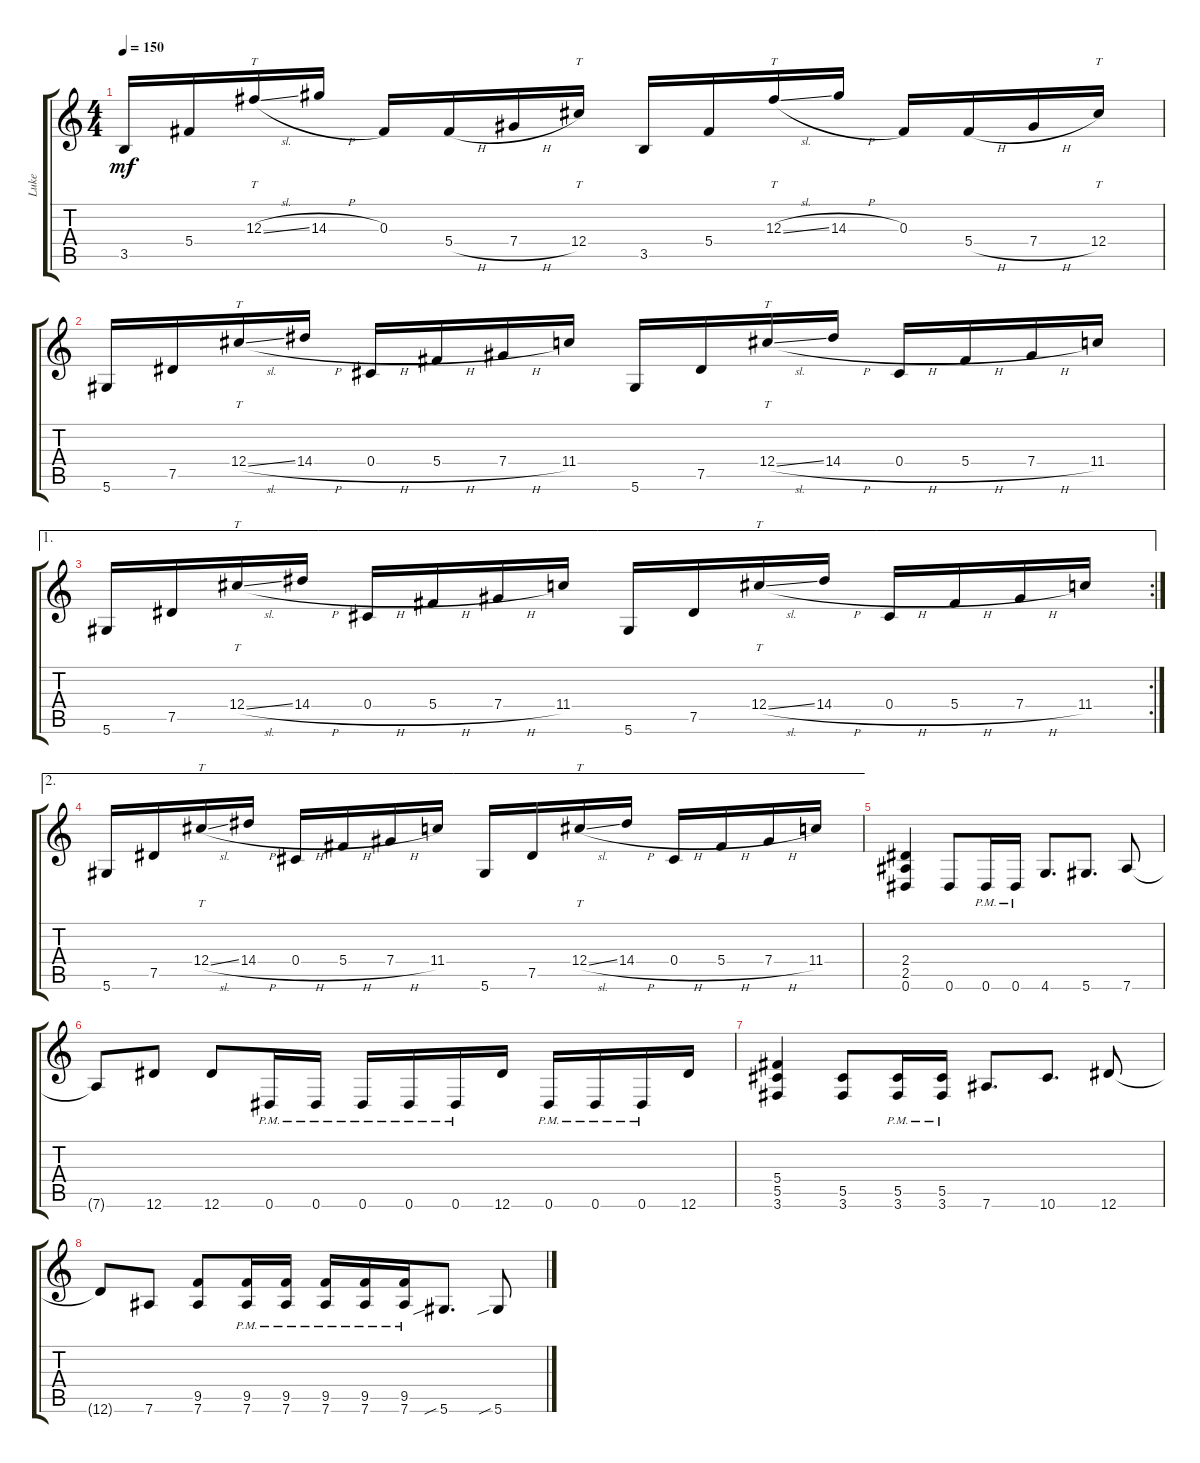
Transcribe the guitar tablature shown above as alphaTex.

\track ("Luke" "Luke") {instrument distortionguitar}
\staff {score tabs}
\tuning (Eb4 Bb3 Gb3 Db3 Ab2 Eb2) {hide}
\ts (4 4)
\tempo 150
\clef g2
\ks c
3.5.16{dy mf} 5.4.16 12.3{sl}.16{tt} 14.3{h}.16 0.3.16 5.4{h}.16 7.4{h}.16 12.4.16{tt} 3.5.16 5.4.16 12.3{sl}.16{tt} 14.3{h}.16 0.3.16 5.4{h}.16 7.4{h}.16 12.4.16{tt} |
5.6.16 7.5.16 12.4{sl}.16{tt} 14.4{h}.16 0.4{h}.16 5.4{h}.16 7.4{h}.16 11.4.16 5.6.16 7.5.16 12.4{sl}.16{tt} 14.4{h}.16 0.4{h}.16 5.4{h}.16 7.4{h}.16 11.4.16 |
\ae 1
\rc 2
5.6.16 7.5.16 12.4{sl}.16{tt} 14.4{h}.16 0.4{h}.16 5.4{h}.16 7.4{h}.16 11.4.16 5.6.16 7.5.16 12.4{sl}.16{tt} 14.4{h}.16 0.4{h}.16 5.4{h}.16 7.4{h}.16 11.4.16 |
\ae 2
5.6.16 7.5.16 12.4{sl}.16{tt} 14.4{h}.16 0.4{h}.16 5.4{h}.16 7.4{h}.16 11.4.16 5.6.16 7.5.16 12.4{sl}.16{tt} 14.4{h}.16 0.4{h}.16 5.4{h}.16 7.4{h}.16 11.4.16 |
(2.4 2.5 0.6).4 0.6.8 0.6{pm}.16 0.6{pm}.16 4.6.8{d} 5.6.8{d} 7.6.8 |
7.6{t}.8 12.6.8 12.6.8 0.6{pm}.16 0.6{pm}.16 0.6{pm}.16 0.6{pm}.16 0.6{pm}.16 12.6.16 0.6{pm}.16 0.6{pm}.16 0.6{pm}.16 12.6.16 |
(5.4 5.5 3.6).4 (5.5 3.6).8 (5.5{pm} 3.6{pm}).16 (5.5{pm} 3.6{pm}).16 7.6.8{d} 10.6.8{d} 12.6.8 |
12.6{t}.8 7.6.8 (9.5 7.6).8 (9.5{pm} 7.6{pm}).16 (9.5{pm} 7.6{pm}).16 (9.5{pm} 7.6{pm}).16 (9.5{pm} 7.6{pm}).16 (9.5{pm} 7.6{pm}).16 5.6{sib}.8{d} 5.6{sib}.8
